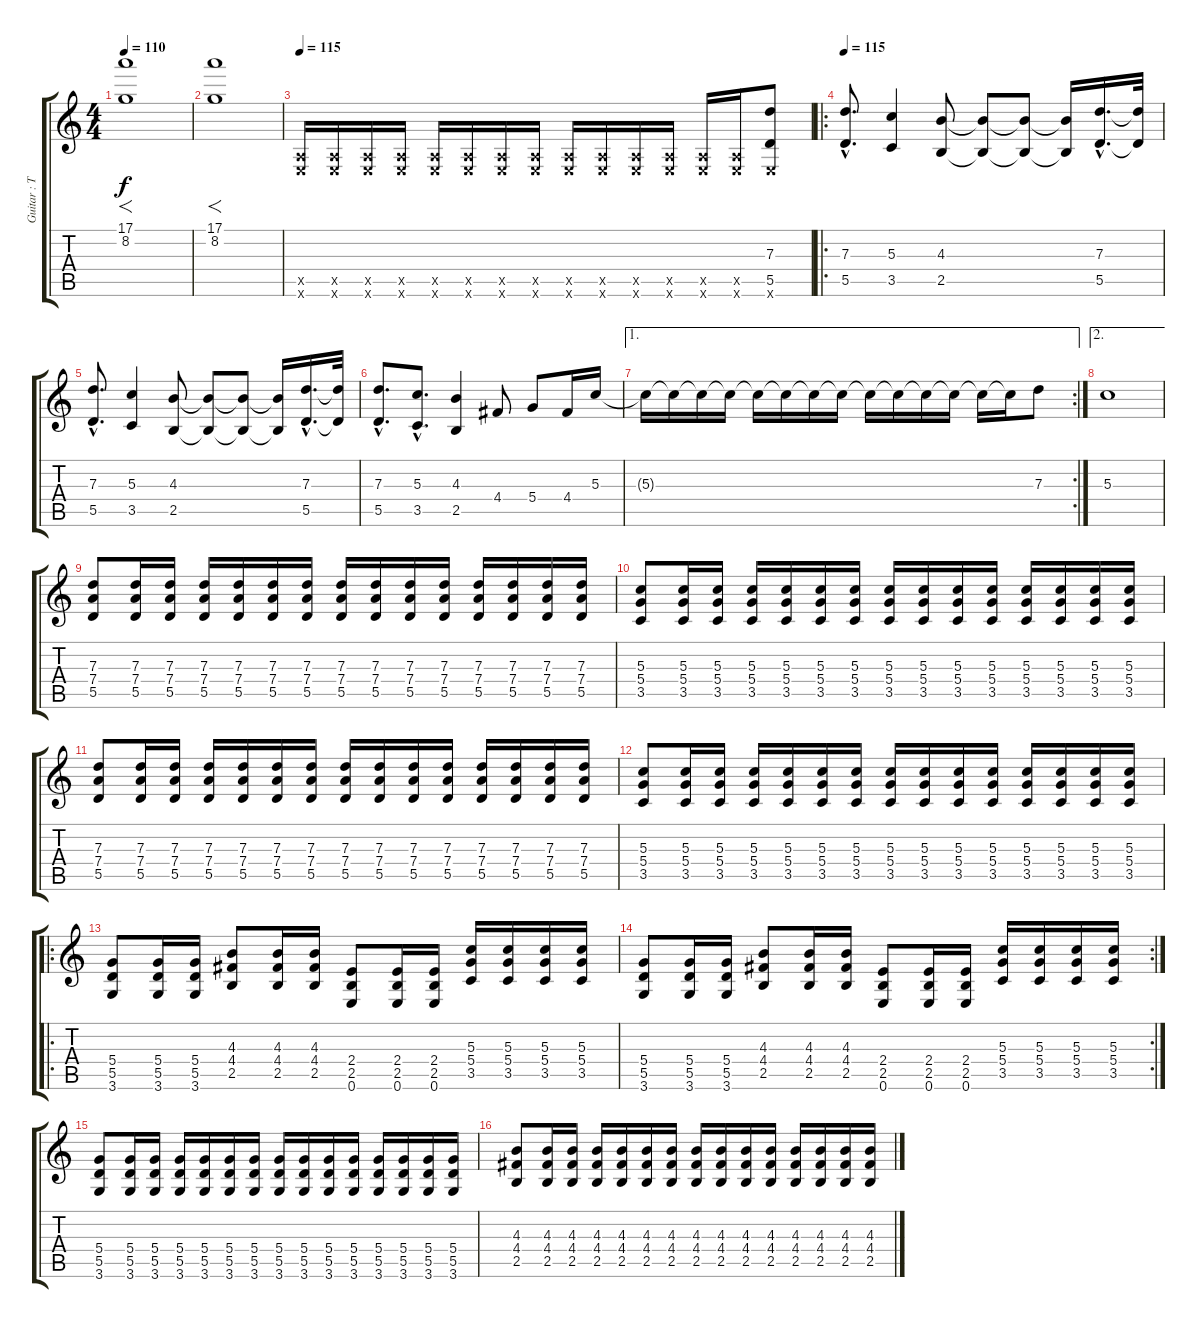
\track ("Guitar : Trever Keith" "Guitar : T") {instrument distortionguitar}
\staff {score tabs}
\tuning (E4 B3 G3 D3 A2 E2) {hide}
\ts (4 4)
\tempo 110
\clef g2
\ks c
(17.1 8.2{t}).1{f dy f volume 13} |
(17.1 8.2).1{f} |
\tempo 115
(0.5{x} 0.6{x}).16{volume 14} (0.5{x} 0.6{x}).16 (0.5{x} 0.6{x}).16 (0.5{x} 0.6{x}).16 (0.5{x} 0.6{x}).16 (0.5{x} 0.6{x}).16 (0.5{x} 0.6{x}).16 (0.5{x} 0.6{x}).16 (0.5{x} 0.6{x}).16 (0.5{x} 0.6{x}).16 (0.5{x} 0.6{x}).16 (0.5{x} 0.6{x}).16 (0.5{x} 0.6{x}).16 (0.5{x} 0.6{x}).16 (7.3 5.5 0.6{x}).8 |
\ro
\tempo 115
(7.3{hac} 5.5{hac}).8{d} (5.3 3.5).4 (4.3 2.5).8 (4.3{t} 2.5{t}).8 (4.3{t} 2.5{t}).8 (4.3{t} 2.5{t}).16 (7.3{hac} 5.5{hac}).16{d} (7.3{t} 5.5{t}).32 |
(7.3{hac} 5.5{hac}).8{d} (5.3 3.5).4 (4.3 2.5).8 (4.3{t} 2.5{t}).8 (4.3{t} 2.5{t}).8 (4.3{t} 2.5{t}).16 (7.3{hac} 5.5{hac}).16{d} (7.3{t} 5.5{t}).32 |
(7.3{hac} 5.5{hac}).8{d} (5.3{hac} 3.5{hac}).8{d} (4.3 2.5).4 4.4.8 5.4.8 4.4.16 5.3.16 |
\ae 1
\rc 2
5.3{t}.16{volume 14} 5.3{t}.16 5.3{t}.16 5.3{t}.16 5.3{t}.16 5.3{t}.16 5.3{t}.16 5.3{t}.16 5.3{t}.16 5.3{t}.16 5.3{t}.16 5.3{t}.16 5.3{t}.16 5.3{t}.16 7.3.8 |
\ae 2
5.3.1 |
(7.3 7.4 5.5).8 (7.3 7.4 5.5).16 (7.3 7.4 5.5).16 (7.3 7.4 5.5).16 (7.3 7.4 5.5).16 (7.3 7.4 5.5).16 (7.3 7.4 5.5).16 (7.3 7.4 5.5).16 (7.3 7.4 5.5).16 (7.3 7.4 5.5).16 (7.3 7.4 5.5).16 (7.3 7.4 5.5).16 (7.3 7.4 5.5).16 (7.3 7.4 5.5).16 (7.3 7.4 5.5).16 |
(5.3 5.4 3.5).8 (5.3 5.4 3.5).16 (5.3 5.4 3.5).16 (5.3 5.4 3.5).16 (5.3 5.4 3.5).16 (5.3 5.4 3.5).16 (5.3 5.4 3.5).16 (5.3 5.4 3.5).16 (5.3 5.4 3.5).16 (5.3 5.4 3.5).16 (5.3 5.4 3.5).16 (5.3 5.4 3.5).16 (5.3 5.4 3.5).16 (5.3 5.4 3.5).16 (5.3 5.4 3.5).16 |
(7.3 7.4 5.5).8 (7.3 7.4 5.5).16 (7.3 7.4 5.5).16 (7.3 7.4 5.5).16 (7.3 7.4 5.5).16 (7.3 7.4 5.5).16 (7.3 7.4 5.5).16 (7.3 7.4 5.5).16 (7.3 7.4 5.5).16 (7.3 7.4 5.5).16 (7.3 7.4 5.5).16 (7.3 7.4 5.5).16 (7.3 7.4 5.5).16 (7.3 7.4 5.5).16 (7.3 7.4 5.5).16 |
(5.3 5.4 3.5).8 (5.3 5.4 3.5).16 (5.3 5.4 3.5).16 (5.3 5.4 3.5).16 (5.3 5.4 3.5).16 (5.3 5.4 3.5).16 (5.3 5.4 3.5).16 (5.3 5.4 3.5).16 (5.3 5.4 3.5).16 (5.3 5.4 3.5).16 (5.3 5.4 3.5).16 (5.3 5.4 3.5).16 (5.3 5.4 3.5).16 (5.3 5.4 3.5).16 (5.3 5.4 3.5).16 |
\ro
(5.4 5.5 3.6).8 (5.4 5.5 3.6).16 (5.4 5.5 3.6).16 (4.3 4.4 2.5).8 (4.3 4.4 2.5).16 (4.3 4.4 2.5).16 (2.4 2.5 0.6).8 (2.4 2.5 0.6).16 (2.4 2.5 0.6).16 (5.3 5.4 3.5).16 (5.3 5.4 3.5).16 (5.3 5.4 3.5).16 (5.3 5.4 3.5).16 |
\rc 2
(5.4 5.5 3.6).8 (5.4 5.5 3.6).16 (5.4 5.5 3.6).16 (4.3 4.4 2.5).8 (4.3 4.4 2.5).16 (4.3 4.4 2.5).16 (2.4 2.5 0.6).8 (2.4 2.5 0.6).16 (2.4 2.5 0.6).16 (5.3 5.4 3.5).16 (5.3 5.4 3.5).16 (5.3 5.4 3.5).16 (5.3 5.4 3.5).16 |
(5.4 5.5 3.6).8 (5.4 5.5 3.6).16 (5.4 5.5 3.6).16 (5.4 5.5 3.6).16 (5.4 5.5 3.6).16 (5.4 5.5 3.6).16 (5.4 5.5 3.6).16 (5.4 5.5 3.6).16 (5.4 5.5 3.6).16 (5.4 5.5 3.6).16 (5.4 5.5 3.6).16 (5.4 5.5 3.6).16 (5.4 5.5 3.6).16 (5.4 5.5 3.6).16 (5.4 5.5 3.6).16 |
(4.3 4.4 2.5).8 (4.3 4.4 2.5).16 (4.3 4.4 2.5).16 (4.3 4.4 2.5).16 (4.3 4.4 2.5).16 (4.3 4.4 2.5).16 (4.3 4.4 2.5).16 (4.3 4.4 2.5).16 (4.3 4.4 2.5).16 (4.3 4.4 2.5).16 (4.3 4.4 2.5).16 (4.3 4.4 2.5).16 (4.3 4.4 2.5).16 (4.3 4.4 2.5).16 (4.3 4.4 2.5).16
